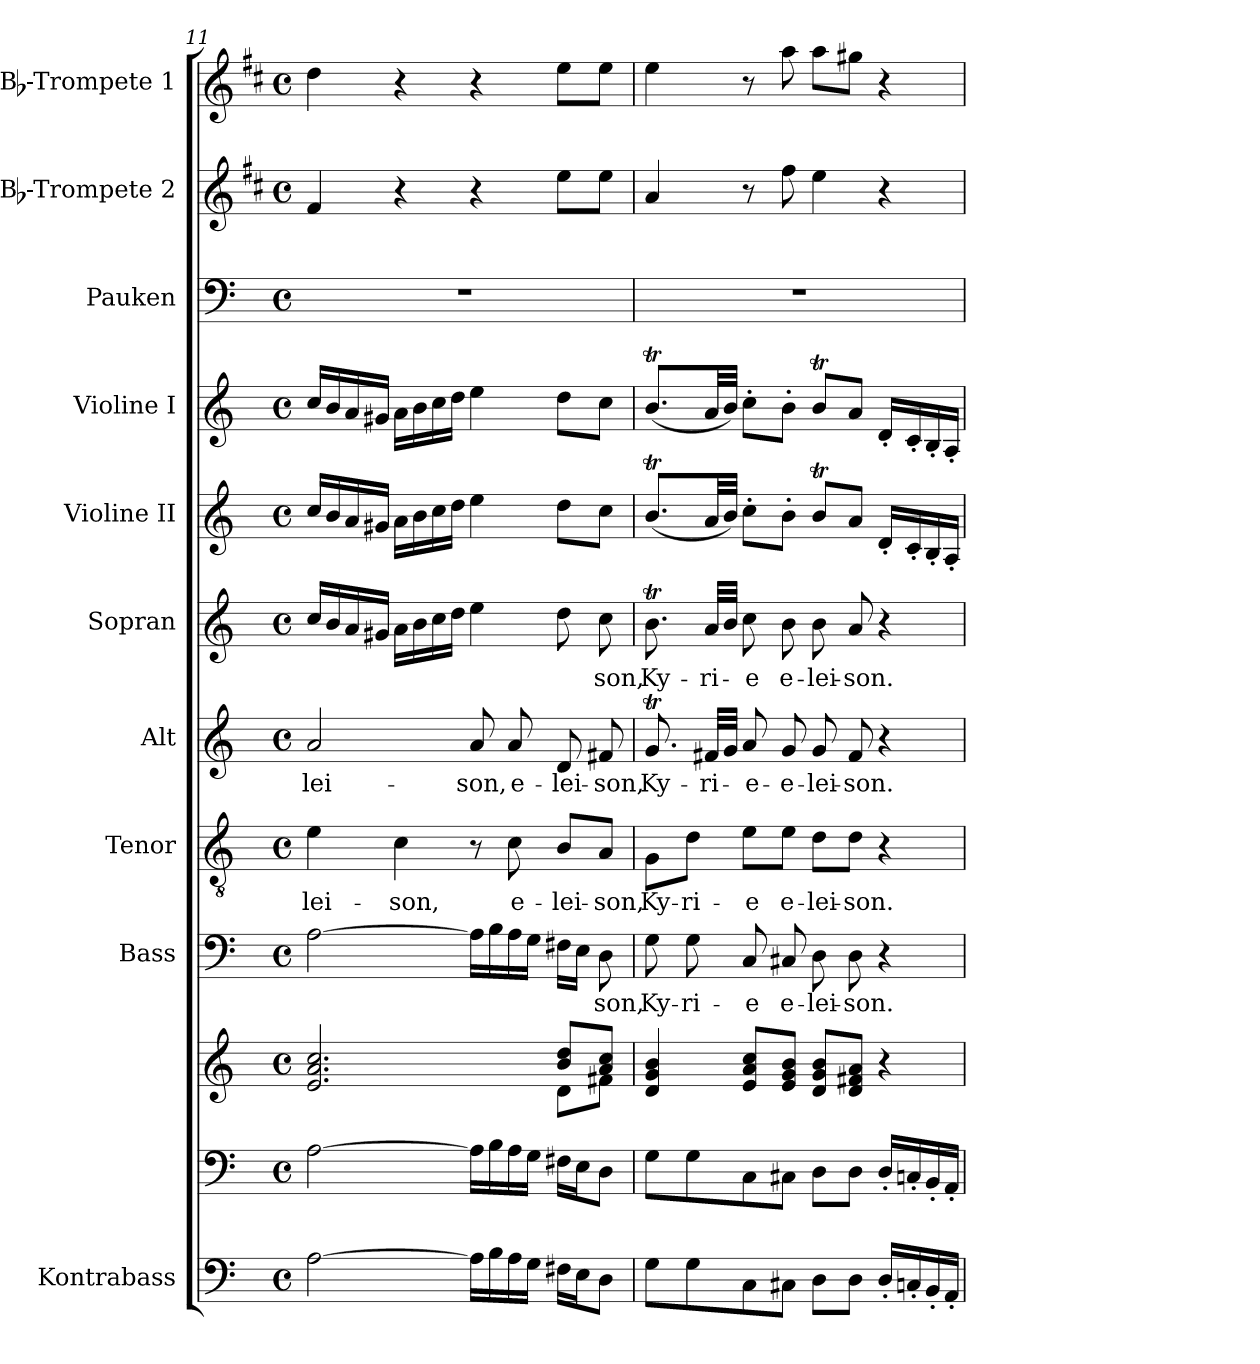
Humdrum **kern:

**kern	**kern	**kern	**kern	**text	**kern	**text	**kern	**text	**kern	**text	**kern	**kern	**kern	**kern	**kern
*part11	*part10	*part10	*part9	*part9	*part8	*part8	*part7	*part7	*part6	*part6	*part5	*part4	*part3	*part2	*part1
*staff12	*staff11	*staff10	*staff9	*staff9	*staff8	*staff8	*staff7	*staff7	*staff6	*staff6	*staff5	*staff4	*staff3	*staff2	*staff1
*I"Kontrabass	*	*	*I"Bass	*	*I"Tenor	*	*I"Alt	*	*I"Sopran	*	*I"Violine II	*I"Violine I	*I"Pauken	*I"Bb-Trompete 2	*I"Bb-Trompete 1
*I'Kb.	*	*	*I'B.	*	*I'T.	*	*I'A.	*	*I'S.	*	*I'Vl. II	*I'Vl. I	*I'Pk.	*I'Bb Trp. 2	*I'Bb Trp. 1
*clefF4	*clefF4	*clefG2	*clefF4	*	*clefGv2	*	*clefG2	*	*clefG2	*	*clefG2	*clefG2	*clefF4	*clefG2	*clefG2
*ITrd7c12	*	*	*	*	*	*	*	*	*	*	*	*	*	*ITrd1c2	*ITrd1c2
*k[]	*k[]	*k[]	*k[]	*	*k[]	*	*k[]	*	*k[]	*	*k[]	*k[]	*k[]	*k[]	*k[]
*C:	*C:	*C:	*C:	*	*C:	*	*C:	*	*C:	*	*C:	*C:	*C:	*C:	*C:
*M4/4	*M4/4	*M4/4	*M4/4	*	*M4/4	*	*M4/4	*	*M4/4	*	*M4/4	*M4/4	*M4/4	*M4/4	*M4/4
*met(c)	*met(c)	*met(c)	*met(c)	*	*met(c)	*	*met(c)	*	*met(c)	*	*met(c)	*met(c)	*met(c)	*met(c)	*met(c)
=11	=11	=11	=11	=11	=11	=11	=11	=11	=11	=11	=11	=11	=11	=11	=11
*	*	*^	*	*	*	*	*	*	*	*	*	*	*	*	*
!	!	!	!	!	!	!	!LO:LY:b	!	!LO:LY:b	!	!	!	!	!	!	!
[2AA\	[2A\	2.e/ 2.a/ 2.cc/	2.ryy	[2A\	.	4e\	-lei-	2a/	-lei-	16cc/LL	.	16cc/LL	16cc/LL	1r	4e/	4cc\
.	.	.	.	.	.	.	.	.	.	16b/	.	16b/	16b/	.	.	.
.	.	.	.	.	.	.	.	.	.	16a/	.	16a/	16a/	.	.	.
.	.	.	.	.	.	.	.	.	.	16g#X/JJ	.	16g#X/JJ	16g#X/JJ	.	.	.
!	!	!	!	!	!	!	!LO:LY:b	!	!	!	!	!	!	!	!	!
.	.	.	.	.	.	4c\	-son,	.	.	16a\LL	.	16a\LL	16a\LL	.	4r	4r
.	.	.	.	.	.	.	.	.	.	16b\	.	16b\	16b\	.	.	.
.	.	.	.	.	.	.	.	.	.	16cc\	.	16cc\	16cc\	.	.	.
.	.	.	.	.	.	.	.	.	.	16dd\JJ	.	16dd\JJ	16dd\JJ	.	.	.
!	!	!	!	!	!	!	!	!	!LO:LY:b	!	!	!	!	!	!	!
16AA\LL]	16A\LL]	.	.	16A\LL]	.	8r	.	8a/	-son,	4ee\	.	4ee\	4ee\	.	4r	4r
16BB\	16B\	.	.	16B\	.	.	.	.	.	.	.	.	.	.	.	.
!	!	!	!	!	!	!	!LO:LY:b	!	!LO:LY:b	!	!	!	!	!	!	!
16AA\	16A\	.	.	16A\	.	8c\	e-	8a/	e-	.	.	.	.	.	.	.
16GG\JJ	16G\JJ	.	.	16G\JJ	.	.	.	.	.	.	.	.	.	.	.	.
!	!	!	!	!	!	!	!LO:LY:b	!	!LO:LY:b	!	!	!	!	!	!	!
16FF#X\LL	16F#X\LL	8b/ 8dd/L	8d\L	16F#X\LL	.	8B/L	-lei-	8d/	-lei-	8dd\	.	8dd\L	8dd\L	.	8dd\L	8dd\L
16EE\J	16E\J	.	.	16E\JJ	.	.	.	.	.	.	.	.	.	.	.	.
!	!	!	!	!	!LO:LY:b	!	!LO:LY:b	!	!LO:LY:b	!	!LO:LY:b	!	!	!	!	!
8DD\J	8D\J	8a/ 8cc/J	8f#X\J	8D\	-son,	8A/J	-son,	8f#X/	-son,	8cc\	-son,	8cc\J	8cc\J	.	8dd\J	8dd\J
=12	=12	=12	=12	=12	=12	=12	=12	=12	=12	=12	=12	=12	=12	=12	=12	=12
!	!	!	!	!	!LO:LY:b	!	!LO:LY:b	!	!LO:LY:b	!	!LO:LY:b	!	!	!	!	!
*	*	*v	*v	*	*	*	*	*	*	*	*	*	*	*	*	*
8GG\L	8G\L	4d/ 4g/ 4b/	8G\	Ky-	8G\L	Ky-	8.gT/	Ky-	8.bt\	Ky-	(<8.bt/L	(<8.bt/L	1r	4g/	4dd\
!	!	!	!	!LO:LY:b	!	!LO:LY:b	!	!	!	!	!	!	!	!	!
8GG\	8G\	.	8G\	-ri-	8d\J	-ri-	.	.	.	.	.	.	.	.	.
!	!	!	!	!	!	!	!	!LO:LY:b	!	!LO:LY:b	!	!	!	!	!
.	.	.	.	.	.	.	32f#X/LLL	-ri-	32a/LLL	-ri-	32a/LL	32a/LL	.	.	.
.	.	.	.	.	.	.	32g/JJJ	.	32b/JJJ	.	32b/JJJ)	32b/JJJ)	.	.	.
!	!	!	!	!LO:LY:b	!	!LO:LY:b	!	!LO:LY:b	!	!LO:LY:b	!	!	!	!	!
8CC\	8C\	8e/ 8a/ 8cc/L	8C/	-e	8e\L	-e	8a/	-e-	8cc\	-e	8cc'>\L	8cc'>\L	.	8r	8r
!	!	!	!	!LO:LY:b	!	!LO:LY:b	!	!LO:LY:b	!	!LO:LY:b	!	!	!	!	!
8CC#X\J	8C#X\J	8e/ 8g/ 8b/J	8C#X/	e-	8e\J	e-	8g/	-e-	8b\	e-	8b'>\J	8b'>\J	.	8ee\	8gg\
!	!	!	!	!LO:LY:b	!	!LO:LY:b	!	!LO:LY:b	!	!LO:LY:b	!	!	!	!	!
8DD\L	8D\L	8d/ 8g/ 8b/L	8D\	-lei-	8d\L	-lei-	8g/	-lei-	8b\	-lei-	8bt/L	8bt/L	.	4dd\	8gg\L
!	!	!	!	!LO:LY:b	!	!LO:LY:b	!	!LO:LY:b	!	!LO:LY:b	!	!	!	!	!
8DD\J	8D\J	8d/ 8f#X/ 8a/J	8D\	-son.	8d\J	-son.	8f#/	-son.	8a/	-son.	8a/J	8a/J	.	.	8ff#X\J
16DD'</LL	16D'</LL	4r	4r	.	4r	.	4r	.	4r	.	16d'</LL	16d'</LL	.	4r	4r
16CCn'</	16Cn'</	.	.	.	.	.	.	.	.	.	16c'</	16c'</	.	.	.
16BBB'</	16BB'</	.	.	.	.	.	.	.	.	.	16B'</	16B'</	.	.	.
16AAA'</JJ	16AA'</JJ	.	.	.	.	.	.	.	.	.	16A'</JJ	16A'</JJ	.	.	.
=	=	=	=	=	=	=	=	=	=	=	=	=	=	=	=
*-	*-	*-	*-	*-	*-	*-	*-	*-	*-	*-	*-	*-	*-	*-	*-
